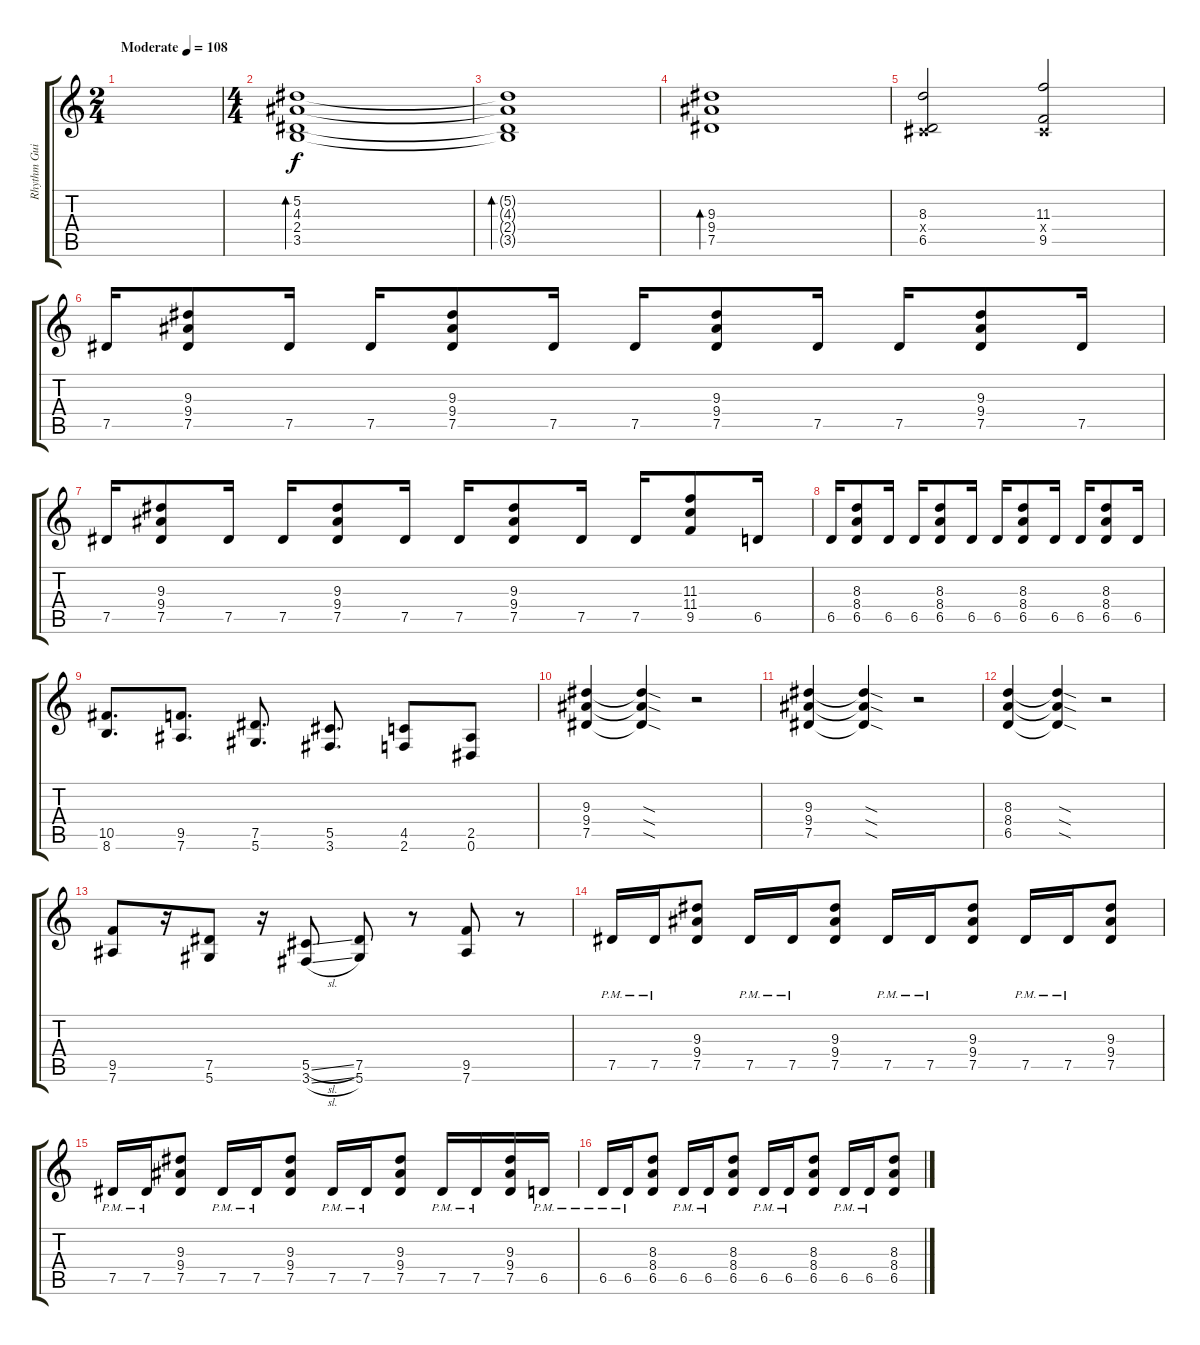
\track ("Rhythm Guitar" "Rhythm Gui") {instrument distortionguitar}
\staff {score tabs}
\tuning (Eb4 Bb3 Gb3 Db3 Ab2 Eb2) {hide}
\ts (2 4)
\tempo (108 "Moderate")
\clef g2
\ks c
|
\ts (4 4)
(5.2 4.3 2.4 3.5).1{bd 120} |
(5.2{t} 4.3{t} 2.4{t} 3.5{t}).1{bd 120} |
(9.3 9.4 7.5).1{bd 120} |
(8.3 0.4{x} 6.5).2 (11.3 0.4{x} 9.5).2 |
7.5.16 (9.3 9.4 7.5).8 7.5.16 7.5.16 (9.3 9.4 7.5).8 7.5.16 7.5.16 (9.3 9.4 7.5).8 7.5.16 7.5.16 (9.3 9.4 7.5).8 7.5.16 |
7.5.16 (9.3 9.4 7.5).8 7.5.16 7.5.16 (9.3 9.4 7.5).8 7.5.16 7.5.16 (9.3 9.4 7.5).8 7.5.16 7.5.16 (11.3 11.4 9.5).8 6.5.16 |
6.5.16 (8.3 8.4 6.5).8 6.5.16 6.5.16 (8.3 8.4 6.5).8 6.5.16 6.5.16 (8.3 8.4 6.5).8 6.5.16 6.5.16 (8.3 8.4 6.5).8 6.5.16 |
(10.5 8.6).8{d} (9.5 7.6).8{d} (7.5 5.6).8{d} (5.5 3.6).8{d} (4.5 2.6).8 (2.5 0.6).8 |
(9.3 9.4 7.5).4 (9.3{sod t} 9.4{sod t} 7.5{sod t}).4 r.2 |
(9.3 9.4 7.5).4 (9.3{sod t} 9.4{sod t} 7.5{sod t}).4 r.2 |
(8.3 8.4 6.5).4 (8.3{sod t} 8.4{sod t} 6.5{sod t}).4 r.2 |
(9.5 7.6).8 r.16 (7.5 5.6).8 r.16 (5.5{sl} 3.6{sl}).8 (7.5 5.6).8 r.8 (9.5 7.6).8 r.8 |
7.5{pm}.16 7.5{pm}.16 (9.3 9.4 7.5).8 7.5{pm}.16 7.5{pm}.16 (9.3 9.4 7.5).8 7.5{pm}.16 7.5{pm}.16 (9.3 9.4 7.5).8 7.5{pm}.16 7.5{pm}.16 (9.3 9.4 7.5).8 |
7.5{pm}.16 7.5{pm}.16 (9.3 9.4 7.5).8 7.5{pm}.16 7.5{pm}.16 (9.3 9.4 7.5).8 7.5{pm}.16 7.5{pm}.16 (9.3 9.4 7.5).8 7.5{pm}.16 7.5{pm}.16 (9.3 9.4 7.5).16 6.5{pm}.16 |
6.5{pm}.16 6.5{pm}.16 (8.3 8.4 6.5).8 6.5{pm}.16 6.5{pm}.16 (8.3 8.4 6.5).8 6.5{pm}.16 6.5{pm}.16 (8.3 8.4 6.5).8 6.5{pm}.16 6.5{pm}.16 (8.3 8.4 6.5).8
